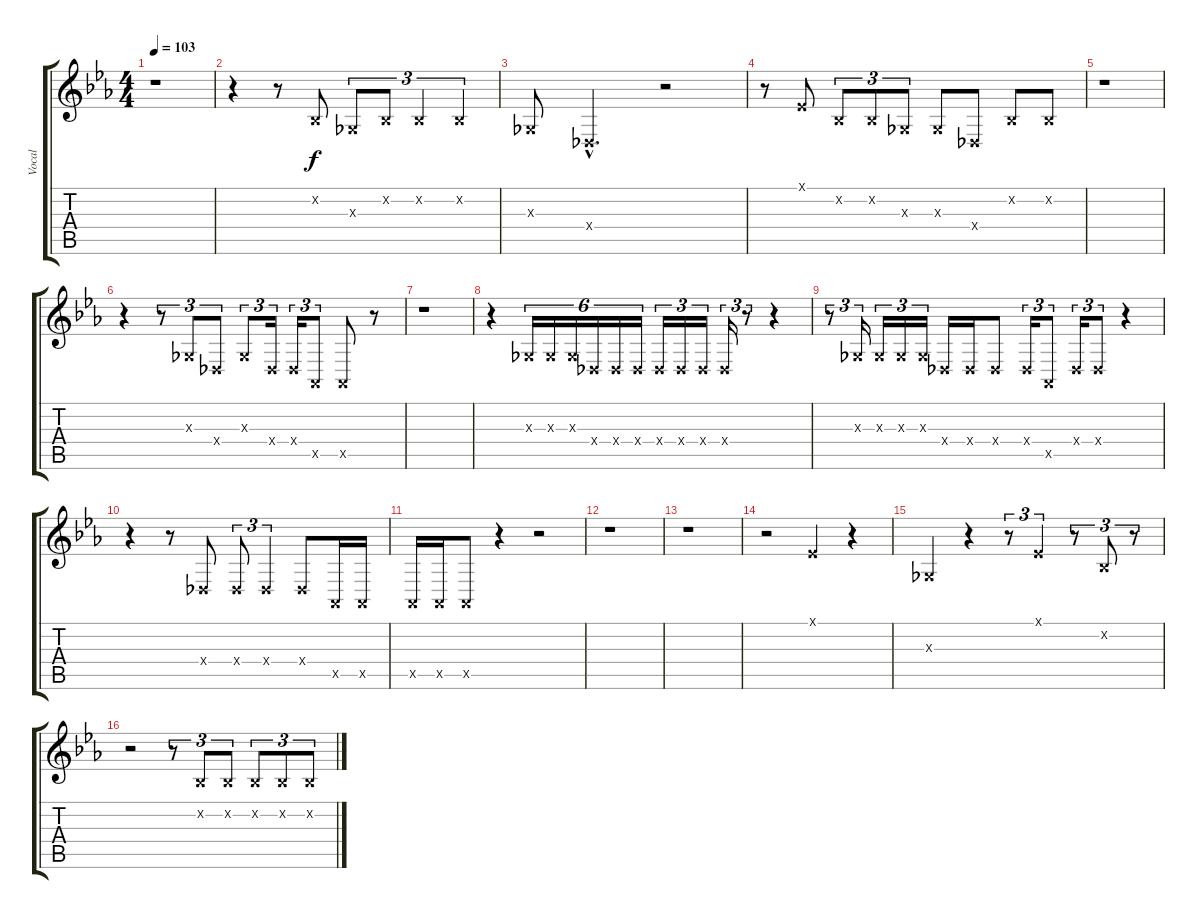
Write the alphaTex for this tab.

\track ("Vocal" "Vocal") {instrument voiceoohs}
\staff {score tabs}
\tuning (Eb4 Bb3 Gb3 Db3 Ab2 Eb2) {hide}
\ts (4 4)
\tempo 103
\clef g2
\ks eb
r.1{dy f} |
r.4 r.8 0.2{x}.8 0.3{x}.8{tu (3 2)} 0.2{x}.8{tu (3 2)} 0.2{x}.4{tu (3 2)} 0.2{x}.4{tu (3 2)} |
0.3{x}.8 0.4{hac x}.4{d} r.2 |
r.8 0.1{x}.8 0.2{x}.8{tu (3 2)} 0.2{x}.8{tu (3 2)} 0.3{x}.8{tu (3 2)} 0.3{x}.8 0.4{x}.8 0.2{x}.8 0.2{x}.8 |
r.1 |
r.4 r.8{tu (3 2)} 0.3{x}.8{tu (3 2)} 0.4{x}.8{tu (3 2)} 0.3{x}.8{tu (3 2)} 0.4{x}.16{tu (3 2)} 0.4{x}.16{tu (3 2)} 0.5{x}.8{tu (3 2)} 0.5{x}.8 r.8 |
r.1 |
r.4 0.3{x}.16{tu (6 4)} 0.3{x}.16{tu (6 4)} 0.3{x}.16{tu (6 4)} 0.4{x}.16{tu (6 4)} 0.4{x}.16{tu (6 4)} 0.4{x}.16{tu (6 4)} 0.4{x}.16{tu (3 2)} 0.4{x}.16{tu (3 2)} 0.4{x}.16{tu (3 2)} 0.4{x}.16{tu (3 2)} r.8{tu (3 2)} r.4 |
r.8{tu (3 2)} 0.3{x}.16{tu (3 2)} 0.3{x}.16{tu (3 2)} 0.3{x}.16{tu (3 2)} 0.3{x}.16{tu (3 2)} 0.4{x}.16 0.4{x}.16 0.4{x}.8 0.4{x}.16{tu (3 2)} 0.5{x}.8{tu (3 2)} 0.4{x}.16{tu (3 2)} 0.4{x}.8{tu (3 2)} r.4 |
r.4 r.8 0.4{x}.8 0.4{x}.8{tu (3 2)} 0.4{x}.4{tu (3 2)} 0.4{x}.8 0.5{x}.16 0.5{x}.16 |
0.5{x}.16 0.5{x}.16 0.5{x}.8 r.4 r.2 |
r.1 |
r.1 |
r.2 0.1{x}.4 r.4 |
0.3{x}.4 r.4 r.8{tu (3 2)} 0.1{x}.4{tu (3 2)} r.8{tu (3 2)} 0.2{x}.8{tu (3 2)} r.8{tu (3 2)} |
r.2 r.8{tu (3 2)} 0.2{x}.8{tu (3 2)} 0.2{x}.8{tu (3 2)} 0.2{x}.8{tu (3 2)} 0.2{x}.8{tu (3 2)} 0.2{x}.8{tu (3 2)}
